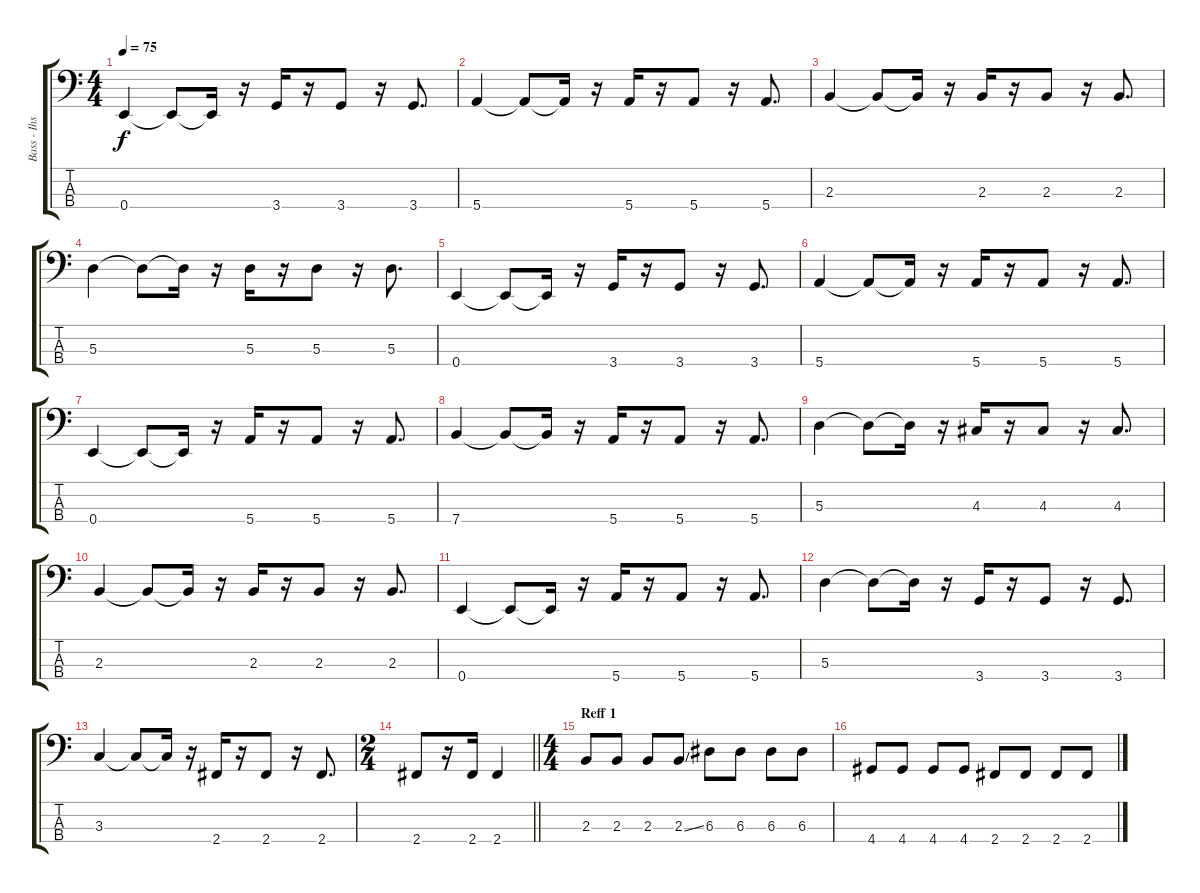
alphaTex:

\track ("Bass - Ihsan" "Bass - Ihs") {instrument electricbassfinger}
\staff {score tabs}
\tuning (G2 D2 A1 E1) {hide}
\ts (4 4)
\tempo 75
\clef f4
\ks c
0.4.4{dy f} 0.4{t}.8 0.4{t}.16 r.16 3.4.16 r.16 3.4.8 r.16 3.4.8{d} |
5.4.4 5.4{t}.8 5.4{t}.16 r.16 5.4.16 r.16 5.4.8 r.16 5.4.8{d} |
2.3.4 2.3{t}.8 2.3{t}.16 r.16 2.3.16 r.16 2.3.8 r.16 2.3.8{d} |
5.3.4 5.3{t}.8 5.3{t}.16 r.16 5.3.16 r.16 5.3.8 r.16 5.3.8{d} |
0.4.4 0.4{t}.8 0.4{t}.16 r.16 3.4.16 r.16 3.4.8 r.16 3.4.8{d} |
5.4.4 5.4{t}.8 5.4{t}.16 r.16 5.4.16 r.16 5.4.8 r.16 5.4.8{d} |
0.4.4 0.4{t}.8 0.4{t}.16 r.16 5.4.16 r.16 5.4.8 r.16 5.4.8{d} |
7.4.4 7.4{t}.8 7.4{t}.16 r.16 5.4.16 r.16 5.4.8 r.16 5.4.8{d} |
5.3.4 5.3{t}.8 5.3{t}.16 r.16 4.3.16 r.16 4.3.8 r.16 4.3.8{d} |
2.3.4 2.3{t}.8 2.3{t}.16 r.16 2.3.16 r.16 2.3.8 r.16 2.3.8{d} |
0.4.4 0.4{t}.8 0.4{t}.16 r.16 5.4.16 r.16 5.4.8 r.16 5.4.8{d} |
5.3.4 5.3{t}.8 5.3{t}.16 r.16 3.4.16 r.16 3.4.8 r.16 3.4.8{d} |
3.3.4 3.3{t}.8 3.3{t}.16 r.16 2.4.16 r.16 2.4.8 r.16 2.4.8{d} |
\ts (2 4)
\barLineRight lightlight
2.4.8 r.16 2.4.16 2.4.4 |
\ts (4 4)
\section ("" "Reff 1")
2.3.8 2.3.8 2.3.8 2.3{ss}.8 6.3.8 6.3.8 6.3.8 6.3.8 |
4.4.8 4.4.8 4.4.8 4.4.8 2.4.8 2.4.8 2.4.8 2.4.8
